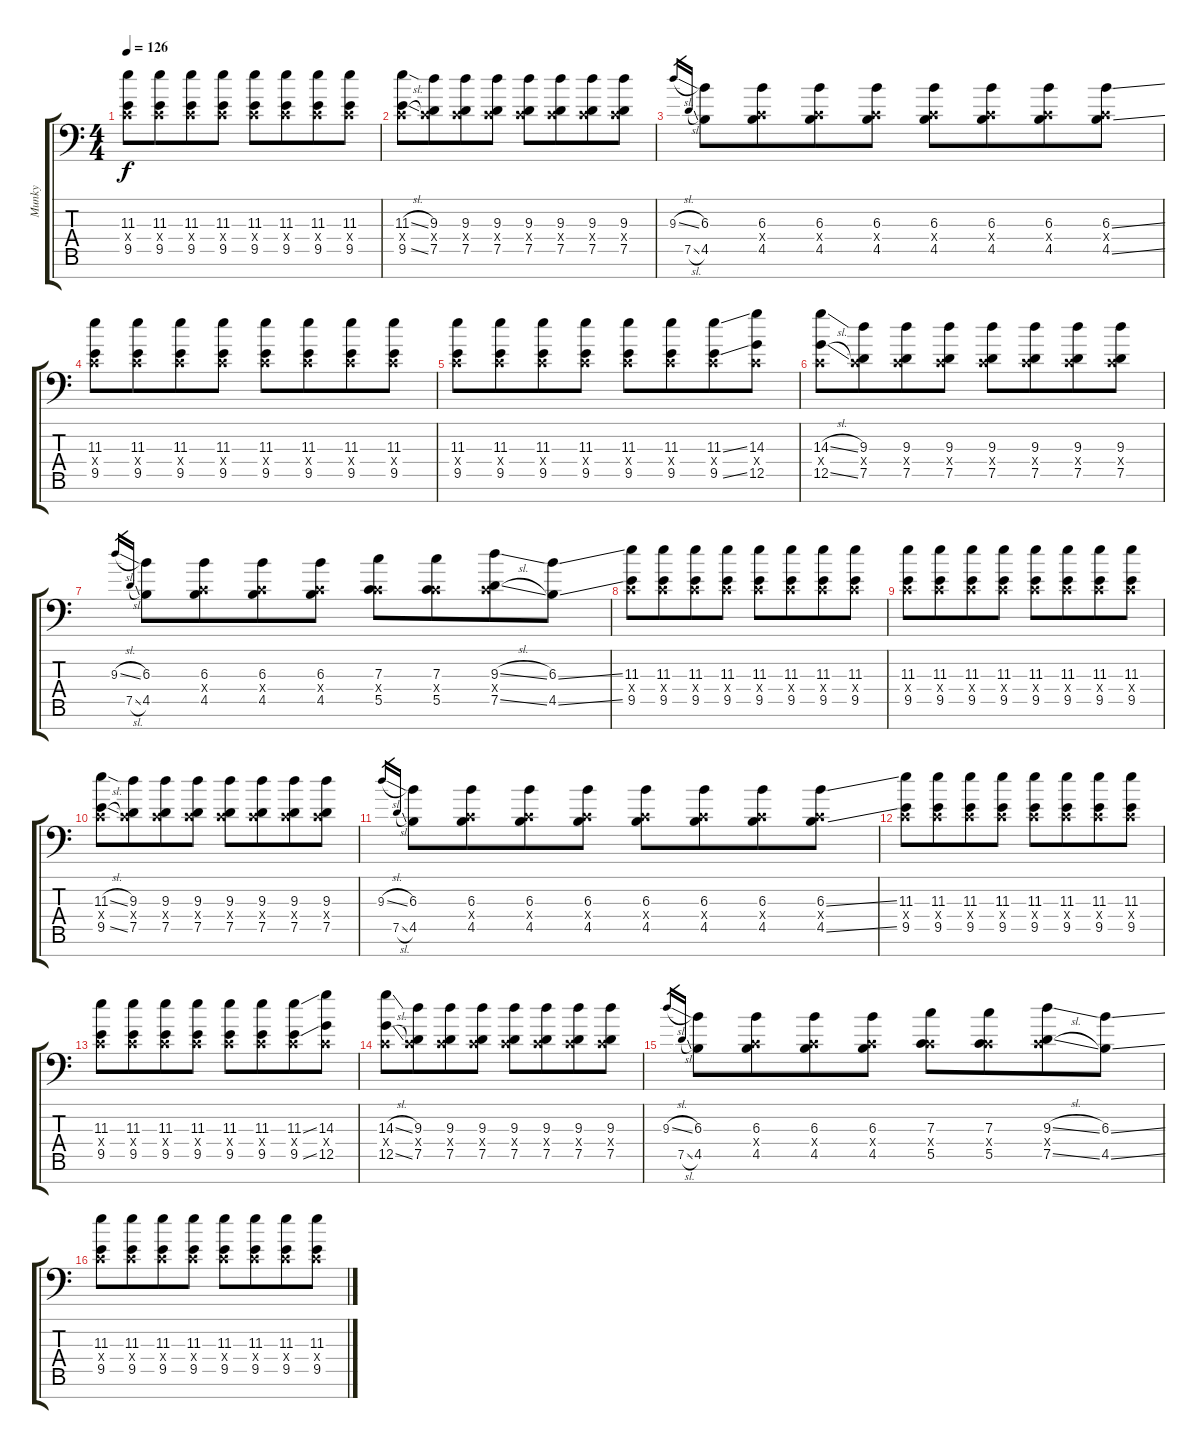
\track ("Munky" "Munky") {instrument distortionguitar}
\staff {score tabs}
\tuning (D4 A3 F3 C3 G2 D2 A1) {hide}
\ts (4 4)
\tempo 126
\clef f4
\ks c
(11.3 0.4{x} 9.5).8{dy f} (11.3 0.4{x} 9.5).8{beam merge} (11.3 0.4{x} 9.5).8 (11.3 0.4{x} 9.5).8 (11.3 0.4{x} 9.5).8 (11.3 0.4{x} 9.5).8{beam merge} (11.3 0.4{x} 9.5).8 (11.3 0.4{x} 9.5).8 |
(11.3{sl} 0.4{x} 9.5{sl}).8 (9.3 0.4{x} 7.5).8{beam merge} (9.3 0.4{x} 7.5).8 (9.3 0.4{x} 7.5).8 (9.3 0.4{x} 7.5).8 (9.3 0.4{x} 7.5).8{beam merge} (9.3 0.4{x} 7.5).8 (9.3 0.4{x} 7.5).8 |
9.3{sl}.16{gr} 7.5{sl}.16{gr} (6.3 4.5).8 (6.3 0.4{x} 4.5).8{beam merge} (6.3 0.4{x} 4.5).8 (6.3 0.4{x} 4.5).8 (6.3 0.4{x} 4.5).8 (6.3 0.4{x} 4.5).8{beam merge} (6.3 0.4{x} 4.5).8 (6.3{ss} 0.4{x} 4.5{ss}).8 |
(11.3 0.4{x} 9.5).8 (11.3 0.4{x} 9.5).8{beam merge} (11.3 0.4{x} 9.5).8 (11.3 0.4{x} 9.5).8 (11.3 0.4{x} 9.5).8 (11.3 0.4{x} 9.5).8{beam merge} (11.3 0.4{x} 9.5).8 (11.3 0.4{x} 9.5).8 |
(11.3 0.4{x} 9.5).8 (11.3 0.4{x} 9.5).8{beam merge} (11.3 0.4{x} 9.5).8 (11.3 0.4{x} 9.5).8 (11.3 0.4{x} 9.5).8 (11.3 0.4{x} 9.5).8{beam merge} (11.3{ss} 0.4{x} 9.5{ss}).8 (14.3 0.4{x} 12.5).8 |
(14.3{sl} 0.4{x} 12.5{sl}).8 (9.3 0.4{x} 7.5).8{beam merge} (9.3 0.4{x} 7.5).8 (9.3 0.4{x} 7.5).8 (9.3 0.4{x} 7.5).8 (9.3 0.4{x} 7.5).8{beam merge} (9.3 0.4{x} 7.5).8 (9.3 0.4{x} 7.5).8 |
9.3{sl}.16{gr} 7.5{sl}.16{gr} (6.3 4.5).8 (6.3 0.4{x} 4.5).8{beam merge} (6.3 0.4{x} 4.5).8 (6.3 0.4{x} 4.5).8 (7.3 0.4{x} 5.5).8 (7.3 0.4{x} 5.5).8{beam merge} (9.3{sl} 0.4{x} 7.5{sl}).8 (6.3{ss} 4.5{ss}).8 |
(11.3 0.4{x} 9.5).8{volume 10} (11.3 0.4{x} 9.5).8{beam merge} (11.3 0.4{x} 9.5).8 (11.3 0.4{x} 9.5).8 (11.3 0.4{x} 9.5).8 (11.3 0.4{x} 9.5).8{beam merge} (11.3 0.4{x} 9.5).8 (11.3 0.4{x} 9.5).8 |
(11.3 0.4{x} 9.5).8 (11.3 0.4{x} 9.5).8{beam merge} (11.3 0.4{x} 9.5).8 (11.3 0.4{x} 9.5).8 (11.3 0.4{x} 9.5).8 (11.3 0.4{x} 9.5).8{beam merge} (11.3 0.4{x} 9.5).8 (11.3 0.4{x} 9.5).8 |
(11.3{sl} 0.4{x} 9.5{sl}).8 (9.3 0.4{x} 7.5).8{beam merge} (9.3 0.4{x} 7.5).8 (9.3 0.4{x} 7.5).8 (9.3 0.4{x} 7.5).8 (9.3 0.4{x} 7.5).8{beam merge} (9.3 0.4{x} 7.5).8 (9.3 0.4{x} 7.5).8 |
9.3{sl}.16{gr} 7.5{sl}.16{gr} (6.3 4.5).8 (6.3 0.4{x} 4.5).8{beam merge} (6.3 0.4{x} 4.5).8 (6.3 0.4{x} 4.5).8 (6.3 0.4{x} 4.5).8 (6.3 0.4{x} 4.5).8{beam merge} (6.3 0.4{x} 4.5).8 (6.3{ss} 0.4{x} 4.5{ss}).8 |
(11.3 0.4{x} 9.5).8 (11.3 0.4{x} 9.5).8{beam merge} (11.3 0.4{x} 9.5).8 (11.3 0.4{x} 9.5).8 (11.3 0.4{x} 9.5).8 (11.3 0.4{x} 9.5).8{beam merge} (11.3 0.4{x} 9.5).8 (11.3 0.4{x} 9.5).8 |
(11.3 0.4{x} 9.5).8 (11.3 0.4{x} 9.5).8{beam merge} (11.3 0.4{x} 9.5).8 (11.3 0.4{x} 9.5).8 (11.3 0.4{x} 9.5).8 (11.3 0.4{x} 9.5).8{beam merge} (11.3{ss} 0.4{x} 9.5{ss}).8 (14.3 0.4{x} 12.5).8 |
(14.3{sl} 0.4{x} 12.5{sl}).8 (9.3 0.4{x} 7.5).8{beam merge} (9.3 0.4{x} 7.5).8 (9.3 0.4{x} 7.5).8 (9.3 0.4{x} 7.5).8 (9.3 0.4{x} 7.5).8{beam merge} (9.3 0.4{x} 7.5).8 (9.3 0.4{x} 7.5).8 |
9.3{sl}.16{gr} 7.5{sl}.16{gr} (6.3 4.5).8 (6.3 0.4{x} 4.5).8{beam merge} (6.3 0.4{x} 4.5).8 (6.3 0.4{x} 4.5).8 (7.3 0.4{x} 5.5).8 (7.3 0.4{x} 5.5).8{beam merge} (9.3{sl} 0.4{x} 7.5{sl}).8 (6.3{ss} 4.5{ss}).8 |
(11.3 0.4{x} 9.5).8{volume 10} (11.3 0.4{x} 9.5).8{beam merge} (11.3 0.4{x} 9.5).8 (11.3 0.4{x} 9.5).8 (11.3 0.4{x} 9.5).8 (11.3 0.4{x} 9.5).8{beam merge} (11.3 0.4{x} 9.5).8 (11.3 0.4{x} 9.5).8
